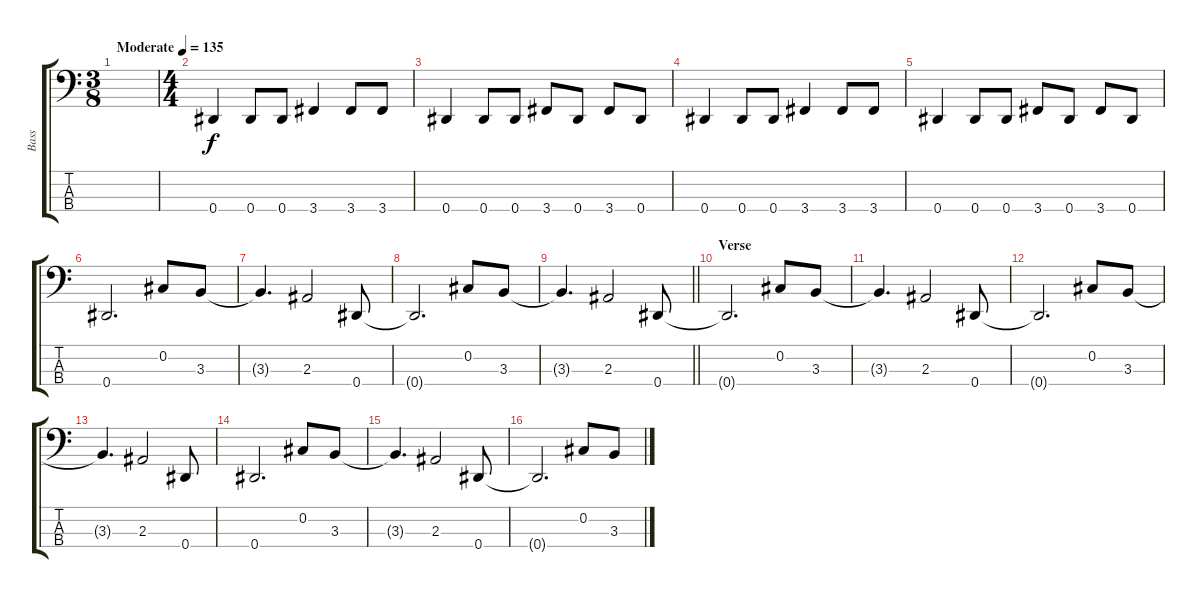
\track ("Bass" "Bass") {instrument electricbassfinger}
\staff {score tabs}
\tuning (Gb2 Db2 Ab1 Eb1) {hide}
\ts (3 8)
\tempo (135 "Moderate")
\clef f4
\ks c
|
\ts (4 4)
0.4.4 0.4.8 0.4.8 3.4.4 3.4.8 3.4.8 |
0.4.4 0.4.8 0.4.8 3.4.8 0.4.8 3.4.8 0.4.8 |
0.4.4 0.4.8 0.4.8 3.4.4 3.4.8 3.4.8 |
0.4.4 0.4.8 0.4.8 3.4.8 0.4.8 3.4.8 0.4.8 |
0.4.2{d} 0.2.8 3.3.8 |
3.3{t}.4{d} 2.3.2 0.4.8 |
0.4{t}.2{d} 0.2.8 3.3.8 |
\barLineRight lightlight
3.3{t}.4{d} 2.3.2 0.4.8 |
\section ("" "Verse")
0.4{t}.2{d} 0.2.8 3.3.8 |
3.3{t}.4{d} 2.3.2 0.4.8 |
0.4{t}.2{d} 0.2.8 3.3.8 |
3.3{t}.4{d} 2.3.2 0.4.8 |
0.4.2{d} 0.2.8 3.3.8 |
3.3{t}.4{d} 2.3.2 0.4.8 |
0.4{t}.2{d} 0.2.8 3.3.8
